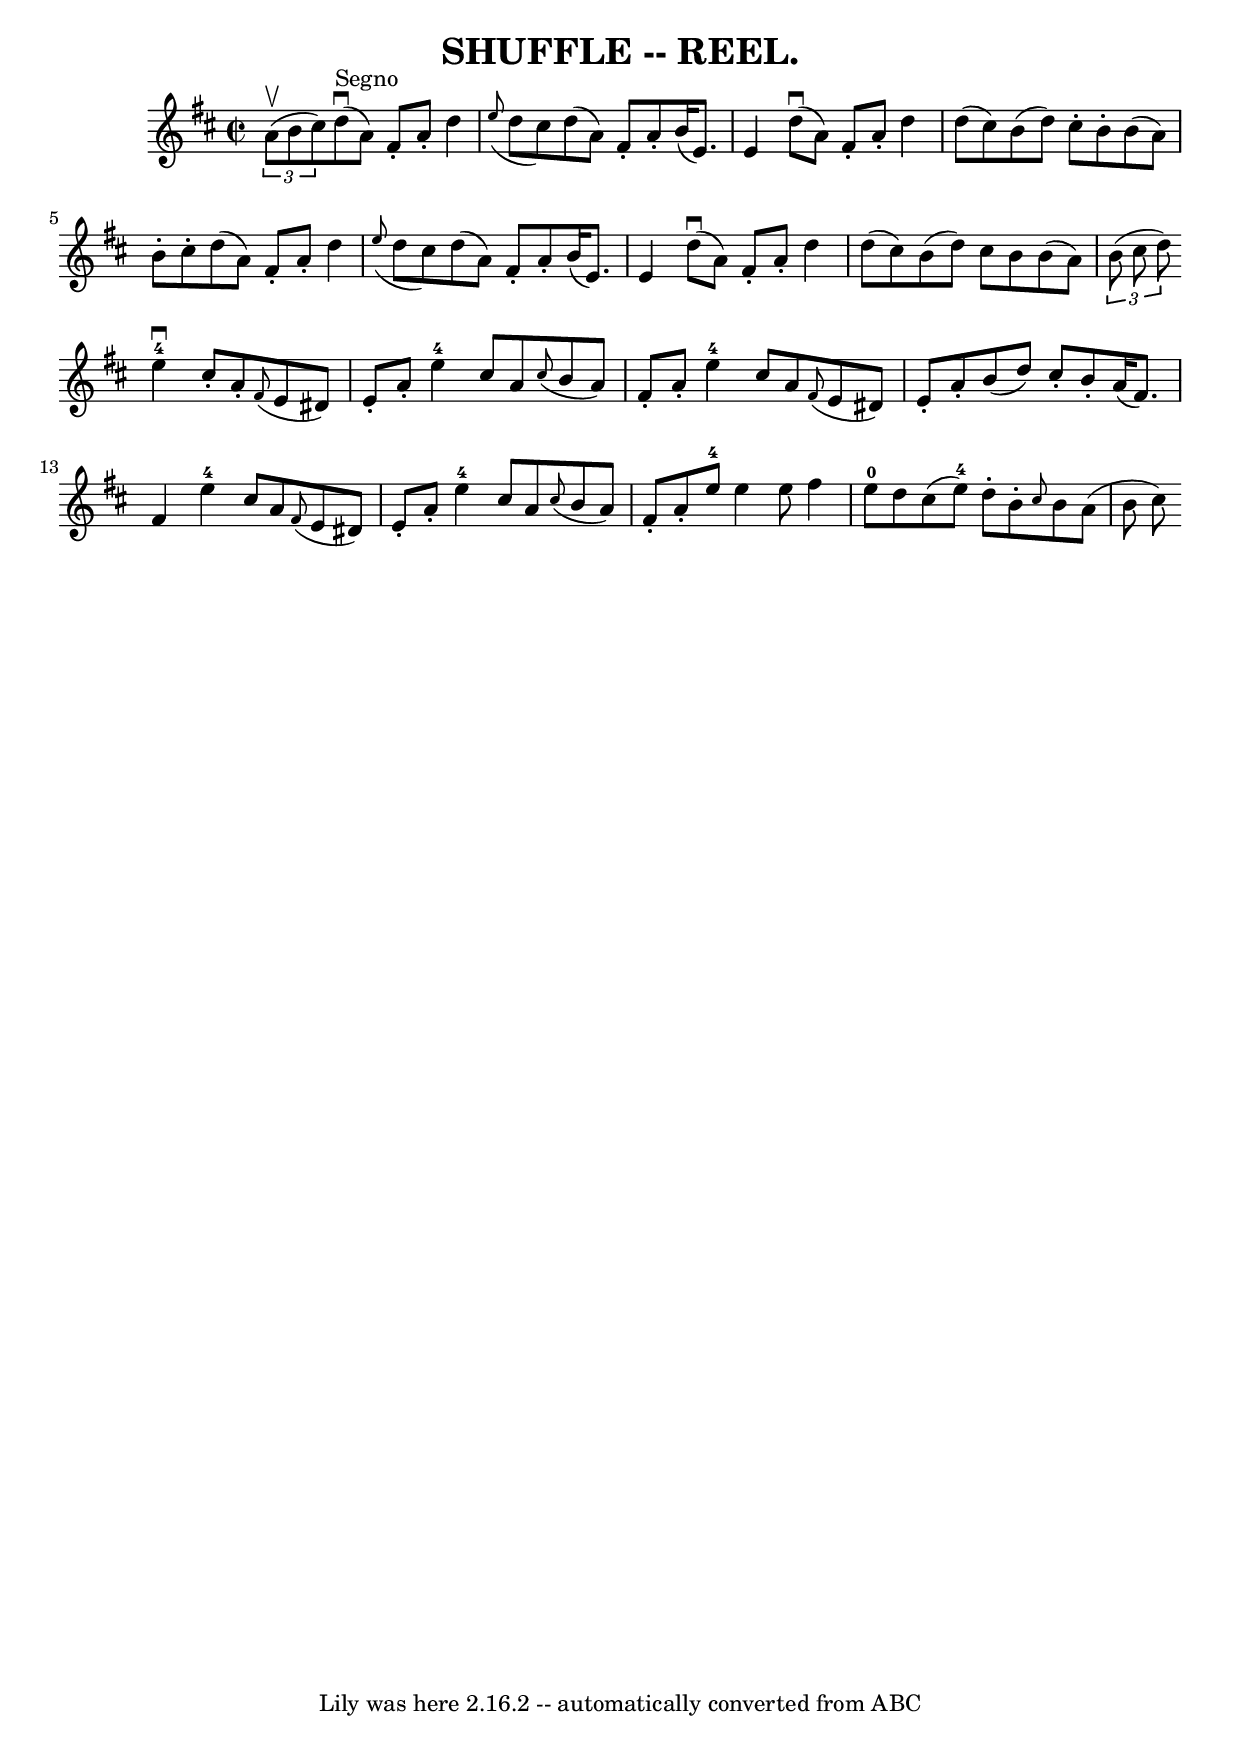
\version "2.16.2"
\include "Mammoth.ily"
\header {
  %% book = "Coles"
 crossRefNumber = "15"
 footnotes = ""
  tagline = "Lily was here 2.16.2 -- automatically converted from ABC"
  title = "SHUFFLE -- REEL."

}
voicedefault =  {


  \override Staff.TimeSignature #'style = #'C
  \time 2/2 
  \key d \major
  \times 2/3 { a'8 (^\upbow b'8 cs''8)  	     }     |
 d''8^"Segno"(^\downbow a'8) fs'8-. a'8-. d''4    
  \grace { e''8 ( 	 } d''8 cs''8)  |
 d''8 (a'8) fs'8-. a'8-. b'16 (e'8.) e'4  |
 d''8 (^\downbow a'8) fs'8-. a'8-. d''4 d''8 (cs''8)  |
 b'8 (d''8) cs''8-. b'8-. b'8 (a'8) b'8-. cs''8-.  |
 d''8 (
 a'8) fs'8-. a'8-. d''4    \grace { e''8 ( 				      } d''8 cs''8)  |
 d''8 (a'8) fs'8-. a'8-. b'16 (e'8.) e'4   |
 d''8 (^\downbow a'8) fs'8-. a'8-. d''4 d''8 ( cs''8)  |
 b'8 (d''8) cs''8 b'8 b'8 (a'8)   
  \times 2/3 { b'8 (cs''8 d''8)  	     } \bar " |." e''4-4^\downbow  
 cs''8-. a'8-.   \grace { fs'8 ( 			    } e'8 ds'8) e'8-. a'8-.  |
 e''4-4 cs''8 a'8    \grace { cs''8 ( 			      } b'8 a'8) fs'8-. a'8-.  |
 e''4-4 cs''8 a'8    \grace {    
 fs'8 (   } e'8 ds'8) e'8-. a'8-.  |
 b'8 (d''8) cs''8-. b'8-. a'16 (fs'8.) fs'4   |
 e''4-4   
 cs''8 a'8    \grace { fs'8 ( 		       } e'8 ds'8) e'8-. a'8-.   |
 e''4-4 cs''8 a'8    \grace { cs''8 (
			      } b'8 a'8) fs'8-. a'8-.  |
 e''8-4 e''4 e''8 fs''4 e''8-0 d''8  |
 cs''8 (e''8-4) d''8-. b'8-. \grace {   
 cs''8     } b'8 a'8 (b'8 cs''8)     \bar " |."   

}

\score{
  <<

    \context Staff="default"
    {
      \voicedefault 
      
    }

  >>
  \layout {
    
  }
  \midi {
  }

}
